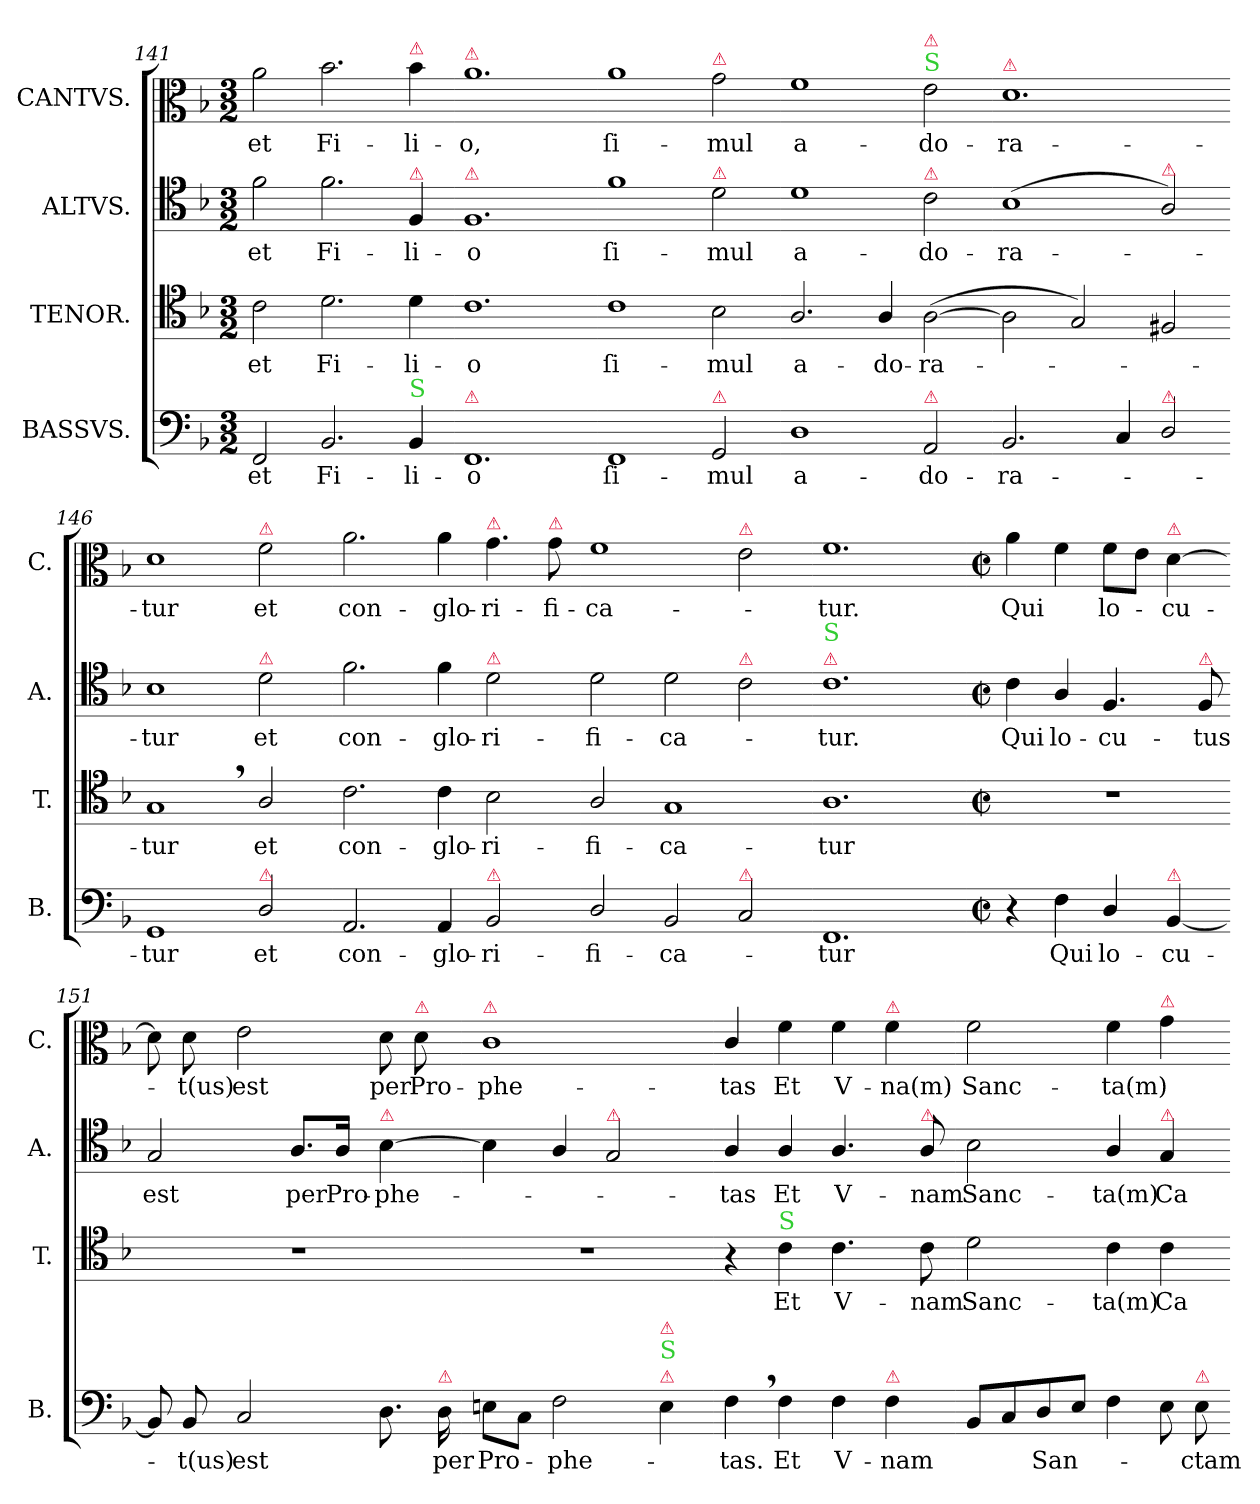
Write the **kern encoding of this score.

**kern	**text	**kern	**text	**kern	**text	**kern	**text
*part4	*part4	*part3	*part3	*part2	*part2	*part1	*part1
*staff4	*staff4	*staff3	*staff3	*staff2	*staff2	*staff1	*staff1
*I"BASSVS.	*	*I"TENOR.	*	*I"ALTVS.	*	*I"CANTVS.	*
*I'B.	*	*I'T.	*	*I'A.	*	*I'C.	*
*clefF4	*	*clefC4	*	*clefC4	*	*clefC3	*
*k[b-]	*	*k[b-]	*	*k[b-]	*	*k[b-]	*
*F:	*	*F:	*	*F:	*	*F:	*
*M3/2	*	*M3/2	*	*M3/2	*	*M3/2	*
=141	=141	=141	=141	=141	=141	=141	=141
2FF/	et	2c\	et	2f\	et	2a\	et
2.BB-/	Fi-	2.d\	Fi-	2.f\	Fi-	2.b-\	Fi-
!	!	!	!	!	!	!LO:TX:a:color=crimson:t=⚠	!
!	!	!	!	!LO:TX:a:color=crimson:t=⚠	!	!	!
!LO:TX:a:color=limegreen:t=S	!	!	!	!	!	!	!
4BB-/	-li-	4d\	-li-	4F/	-li-	4b-\	-li-
=142-	=142-	=142-	=142-	=142-	=142-	=142-	=142-
!	!	!	!	!	!	!LO:TX:a:color=crimson:t=⚠	!
!	!	!	!	!LO:TX:a:color=crimson:t=⚠	!	!	!
!LO:TX:a:color=crimson:t=⚠	!	!	!	!	!	!	!
1.FF/	-o	1.c\	-o	1.F/	-o	1.a\	-o,
=143-	=143-	=143-	=143-	=143-	=143-	=143-	=143-
1FF/	ſi-	1c\	ſi-	1f\	ſi-	1a\	ſi-
!	!	!	!	!	!	!LO:TX:a:color=crimson:t=⚠	!
!	!	!	!	!LO:TX:a:color=crimson:t=⚠	!	!	!
!LO:TX:a:color=crimson:t=⚠	!	!	!	!	!	!	!
2GG/	-mul	2B-\	-mul	2d\	-mul	2g\	-mul
=144-	=144-	=144-	=144-	=144-	=144-	=144-	=144-
1D\	a-	2.A/	a-	1d\	a-	1f\	a-
.	.	4A/	-do-	.	.	.	.
!	!	!	!	!	!	!LO:TX:a:color=limegreen:t=S	!
!	!	!	!	!	!	!LO:TX:a:color=crimson:t=⚠	!
!	!	!	!	!LO:TX:a:color=crimson:t=⚠	!	!	!
!LO:TX:a:color=crimson:t=⚠	!	!	!	!	!	!	!
2AA/	-do-	(<[2A\	-ra-	2c\	-do-	2e\	-do-
=145-	=145-	=145-	=145-	=145-	=145-	=145-	=145-
!	!	!	!	!	!	!LO:TX:a:color=crimson:t=⚠	!
2.BB-/	-ra-	2A\]	.	(<1B-\	-ra-	1.d\	-ra-
.	.	2G/)	.	.	.	.	.
4C/	.	.	.	.	.	.	.
!	!	!	!	!LO:TX:a:color=crimson:t=⚠	!	!	!
!LO:TX:a:color=crimson:t=⚠	!	!	!	!	!	!	!
2D/	.	2F#X/	.	2A/)	.	.	.
=146-	=146-	=146-	=146-	=146-	=146-	=146-	=146-
1GG/	-tur	1G,</	-tur	1B-\	-tur	1d\	-tur
!	!	!	!	!	!	!LO:TX:a:color=crimson:t=⚠	!
!	!	!	!	!LO:TX:a:color=crimson:t=⚠	!	!	!
!LO:TX:a:color=crimson:t=⚠	!	!	!	!	!	!	!
2D/	et	2A/	et	2d\	et	2f\	et
=147-	=147-	=147-	=147-	=147-	=147-	=147-	=147-
2.AA/	con-	2.c\	con-	2.f\	con-	2.a\	con-
4AA/	-glo-	4c\	-glo-	4f\	-glo-	4a\	-glo-
!	!	!	!	!	!	!LO:TX:a:color=crimson:t=⚠	!
!	!	!	!	!LO:TX:a:color=crimson:t=⚠	!	!	!
!LO:TX:a:color=crimson:t=⚠	!	!	!	!	!	!	!
2BB-/	-ri-	2B-\	-ri-	2d\	-ri-	4.g\	-ri-
!	!	!	!	!	!	!LO:TX:a:color=crimson:t=⚠	!
.	.	.	.	.	.	8g\	-fi-
=148-	=148-	=148-	=148-	=148-	=148-	=148-	=148-
2D/	-fi-	2A/	-fi-	2d\	-fi-	1f\	-ca-
2BB-/	-ca-	1G/	-ca-	2d\	-ca-	.	.
!	!	!	!	!	!	!LO:TX:a:color=crimson:t=⚠	!
!	!	!	!	!LO:TX:a:color=crimson:t=⚠	!	!	!
!LO:TX:a:color=crimson:t=⚠	!	!	!	!	!	!	!
2C/	.	.	.	2c\	.	2e\	.
=149-	=149-	=149-	=149-	=149-	=149-	=149-	=149-
!	!	!	!	!LO:TX:a:color=crimson:t=⚠	!	!	!
!	!	!	!	!LO:TX:a:color=limegreen:t=S	!	!	!
1.FF/	-tur	1.A\	-tur	1.c\	-tur.	1.f\	-tur.
=150-	=150-	=150-	=150-	=150-	=150-	=150-	=150-
*M2/2	*	*M2/2	*	*M2/2	*	*M2/2	*
*met(c|)	*	*met(c|)	*	*met(c|)	*	*met(c|)	*
4r	.	1r	.	4c\	Qui	4a\	Qui
4F\	Qui	.	.	4A/	lo-	4f\	.
4D/	lo-	.	.	4.F/	-cu-	8f\L	lo-
.	.	.	.	.	.	8e\J	.
!	!	!	!	!	!	!LO:TX:a:color=crimson:t=⚠	!
!LO:TX:a:color=crimson:t=⚠	!	!	!	!	!	!	!
[4BB-/	-cu-	.	.	.	.	[4d\	-cu-
!	!	!	!	!LO:TX:a:color=crimson:t=⚠	!	!	!
.	.	.	.	8F/	-tus	.	.
=151-	=151-	=151-	=151-	=151-	=151-	=151-	=151-
8BB-/]	.	1r	.	2G/	est	8d\]	.
8BB-/	-t(us)	.	.	.	.	8d\	-t(us)
2C/	est	.	.	.	.	2e\	est
.	.	.	.	8.A/L	per	.	.
.	.	.	.	16A/Jk	Pro-	.	.
!	!	!	!	!LO:TX:a:color=crimson:t=⚠	!	!	!
8.D\	.	.	.	[4B-\	-phe-	8d\	per
!	!	!	!	!	!	!LO:TX:a:color=crimson:t=⚠	!
.	.	.	.	.	.	8d\	Pro-
!LO:TX:a:color=crimson:t=⚠	!	!	!	!	!	!	!
16D\	per	.	.	.	.	.	.
=152-	=152-	=152-	=152-	=152-	=152-	=152-	=152-
!	!	!	!	!	!	!LO:TX:a:color=crimson:t=⚠	!
8En\L	Pro-	1r	.	4B-\]	.	1c\	-phe-
8C\J	.	.	.	.	.	.	.
2F\	-phe-	.	.	4A/	.	.	.
!	!	!	!	!LO:TX:a:color=crimson:t=⚠	!	!	!
.	.	.	.	2G/	.	.	.
!LO:TX:a:color=crimson:t=⚠	!	!	!	!	!	!	!
!LO:TX:a:color=limegreen:t=S	!	!	!	!	!	!	!
!LO:TX:a:color=crimson:t=⚠	!	!	!	!	!	!	!
4E\	.	.	.	.	.	.	.
=153-	=153-	=153-	=153-	=153-	=153-	=153-	=153-
4F,<\	-tas.	4r	.	4A/	-tas	4c/	-tas
!	!	!LO:TX:a:color=limegreen:t=S	!	!	!	!	!
4F\	Et	4c\	Et	4A/	Et	4f\	Et
4F\	V-	4.c\	V-	4.A/	V-	4f\	V-
!	!	!	!	!	!	!LO:TX:a:color=crimson:t=⚠	!
!LO:TX:a:color=crimson:t=⚠	!	!	!	!	!	!	!
4F\	-nam	.	.	.	.	4f\	-na(m)
!	!	!	!	!LO:TX:a:color=crimson:t=⚠	!	!	!
.	.	8c\	-nam	8A/	-nam	.	.
=154-	=154-	=154-	=154-	=154-	=154-	=154-	=154-
8BB-/L	.	2d\	Sanc-	2B-\	Sanc-	2f\	Sanc-
8C/	.	.	.	.	.	.	.
8D/	San-	.	.	.	.	.	.
8E/J	.	.	.	.	.	.	.
4F\	.	4c\	-ta(m)	4A/	-ta(m)	4f\	-ta(m)
!	!	!	!	!	!	!LO:TX:a:color=crimson:t=⚠	!
!	!	!	!	!LO:TX:a:color=crimson:t=⚠	!	!	!
8E\	.	4c\	Ca-	4G/	Ca-	4g\	.
!LO:TX:a:color=crimson:t=⚠	!	!	!	!	!	!	!
8E\	-ctam	.	.	.	.	.	.
=-	=-	=-	=-	=-	=-	=-	=-
*-	*-	*-	*-	*-	*-	*-	*-
